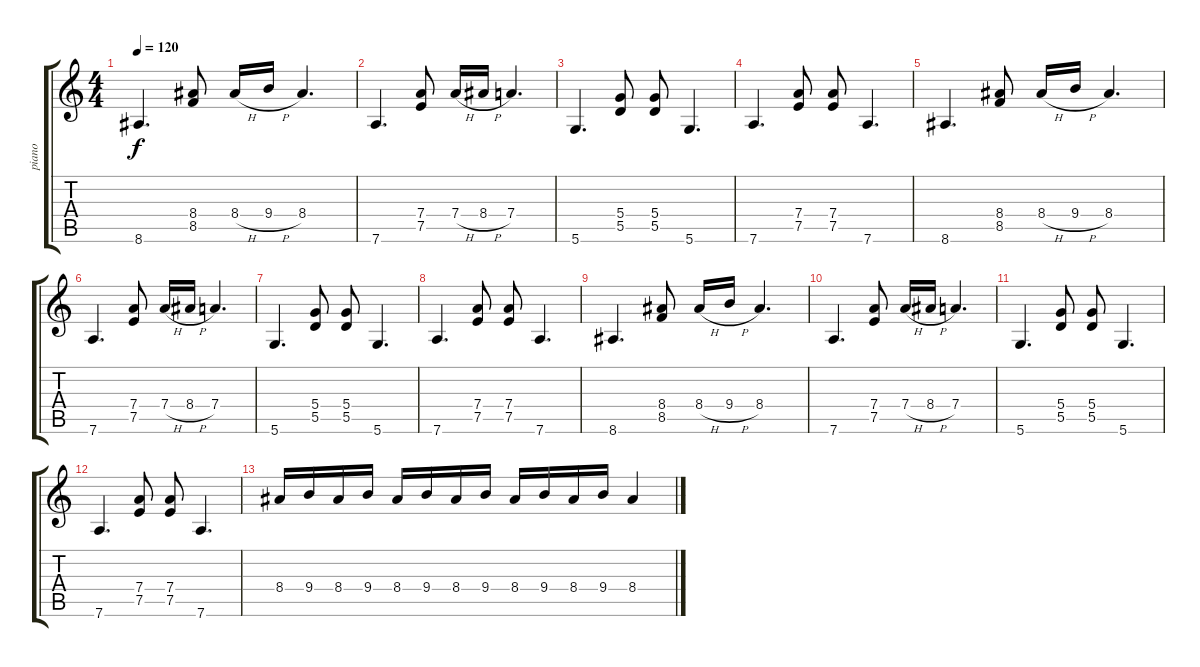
\track ("piano" "piano") {instrument acousticguitarsteel}
\staff {score tabs}
\tuning (E4 B3 G3 D3 A2 D2) {hide}
\ts (4 4)
\tempo 120
\clef g2
\ks c
8.6.4{d dy f} (8.4 8.5).8 8.4{h}.16 9.4{h}.16 8.4.4{d} |
7.6.4{d} (7.4 7.5).8 7.4{h}.16 8.4{h}.16 7.4.4{d} |
5.6.4{d} (5.4 5.5).8 (5.4 5.5).8 5.6.4{d} |
7.6.4{d} (7.4 7.5).8 (7.4 7.5).8 7.6.4{d} |
8.6.4{d} (8.4 8.5).8 8.4{h}.16 9.4{h}.16 8.4.4{d} |
7.6.4{d} (7.4 7.5).8 7.4{h}.16 8.4{h}.16 7.4.4{d} |
5.6.4{d} (5.4 5.5).8 (5.4 5.5).8 5.6.4{d} |
7.6.4{d} (7.4 7.5).8 (7.4 7.5).8 7.6.4{d} |
8.6.4{d} (8.4 8.5).8 8.4{h}.16 9.4{h}.16 8.4.4{d} |
7.6.4{d} (7.4 7.5).8 7.4{h}.16 8.4{h}.16 7.4.4{d} |
5.6.4{d} (5.4 5.5).8 (5.4 5.5).8 5.6.4{d} |
7.6.4{d} (7.4 7.5).8 (7.4 7.5).8 7.6.4{d} |
8.4.16{volume 4} 9.4.16 8.4.16 9.4.16 8.4.16 9.4.16 8.4.16 9.4.16 8.4.16 9.4.16 8.4.16 9.4.16 8.4.4
